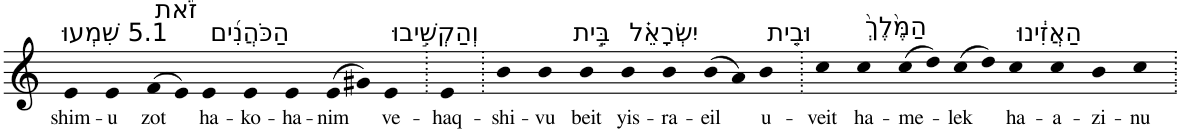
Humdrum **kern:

**kern	**text
*part1	*part1
*staff1	*staff1
*I"Piano	*
*I'Pno	*
*clefG2	*
*k[]	*
=1	=1
!LO:TX:a:t=5.1 שִׁמְעוּ	!
!	!LO:LY:b
4e	shim-
!	!LO:LY:b
4e	-u
!LO:TX:a:t=זֹ֨את	!
!	!LO:LY:b
(>8f	zot
8e)	.
!LO:TX:a:t=הַכֹּהֲנִ֜ים	!
!	!LO:LY:b
4e	ha-
!	!LO:LY:b
4e	-ko-
!	!LO:LY:b
4e	-ha-
!	!LO:LY:b
(>8e	-nim
8g#X)	.
!LO:TX:a:t=וְהַקְשִׁ֣יבוּ	!
!	!LO:LY:b
4e	ve-
=2.	=2.
!	!LO:LY:b
4e	-haq-
=3.	=3.
!	!LO:LY:b
4b	-shi-
!	!LO:LY:b
4b	-vu
!LO:TX:a:t=בֵּ֣ית	!
!	!LO:LY:b
4b	beit
!LO:TX:a:t=יִשְׂרָאֵ֗ל	!
!	!LO:LY:b
4b	yis-
!	!LO:LY:b
4b	-ra-
!	!LO:LY:b
(>8b	-eil
8a)	.
!LO:TX:a:t=וּבֵ֤ית	!
!	!LO:LY:b
4b	u-
=4.	=4.
!	!LO:LY:b
4cc	-veit
!LO:TX:a:t=הַמֶּ֙לֶךְ֙	!
!	!LO:LY:b
4cc	ha-
!	!LO:LY:b
(>8cc	-me-
8dd)	.
!	!LO:LY:b
(>8cc	-lek
8dd)	.
!LO:TX:a:t=הַאֲזִ֔ינוּ	!
!	!LO:LY:b
4cc	ha-
!	!LO:LY:b
4cc	-a-
!	!LO:LY:b
4b	-zi-
!	!LO:LY:b
4cc	-nu
=.	=.
*-	*-
